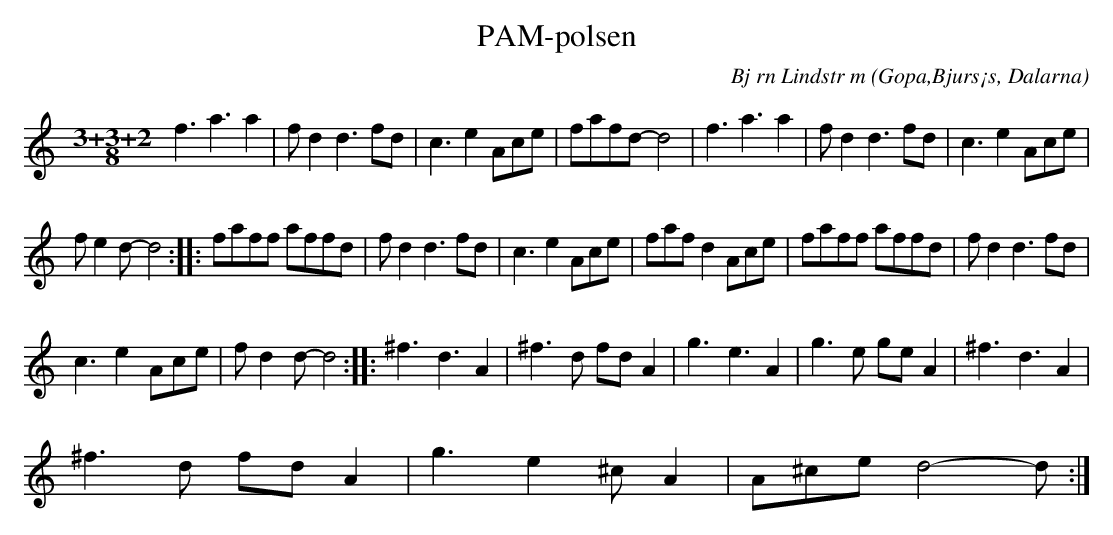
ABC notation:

X:1
T:PAM-polsen
C: Bj rn Lindstr m
O:Gopa,Bjurs¡s, Dalarna
M:3/4
L:1/8
K:C
[M:3+3+2/8] f3 a3 a2 | f d2 d3 fd | c3 e2 Ace | fafd- d4 | f3 a3 a2 | f d2 d3 fd | c3 e2 Ace | %31
 f e2 d- d4 :: faff affd | f d2 d3 fd | c3 e2 Ace | faf d2 Ace | faff affd | f d2 d3 fd | %38
 c3 e2 Ace | f d2 d- d4 :: ^f3 d3 A2 | ^f3 d fd A2 | g3 e3 A2 | g3 e ge A2 | ^f3 d3 A2 | %45
 ^f3 d fd A2 | g3 e2 ^c A2 | A^ce d4- d :| %48
